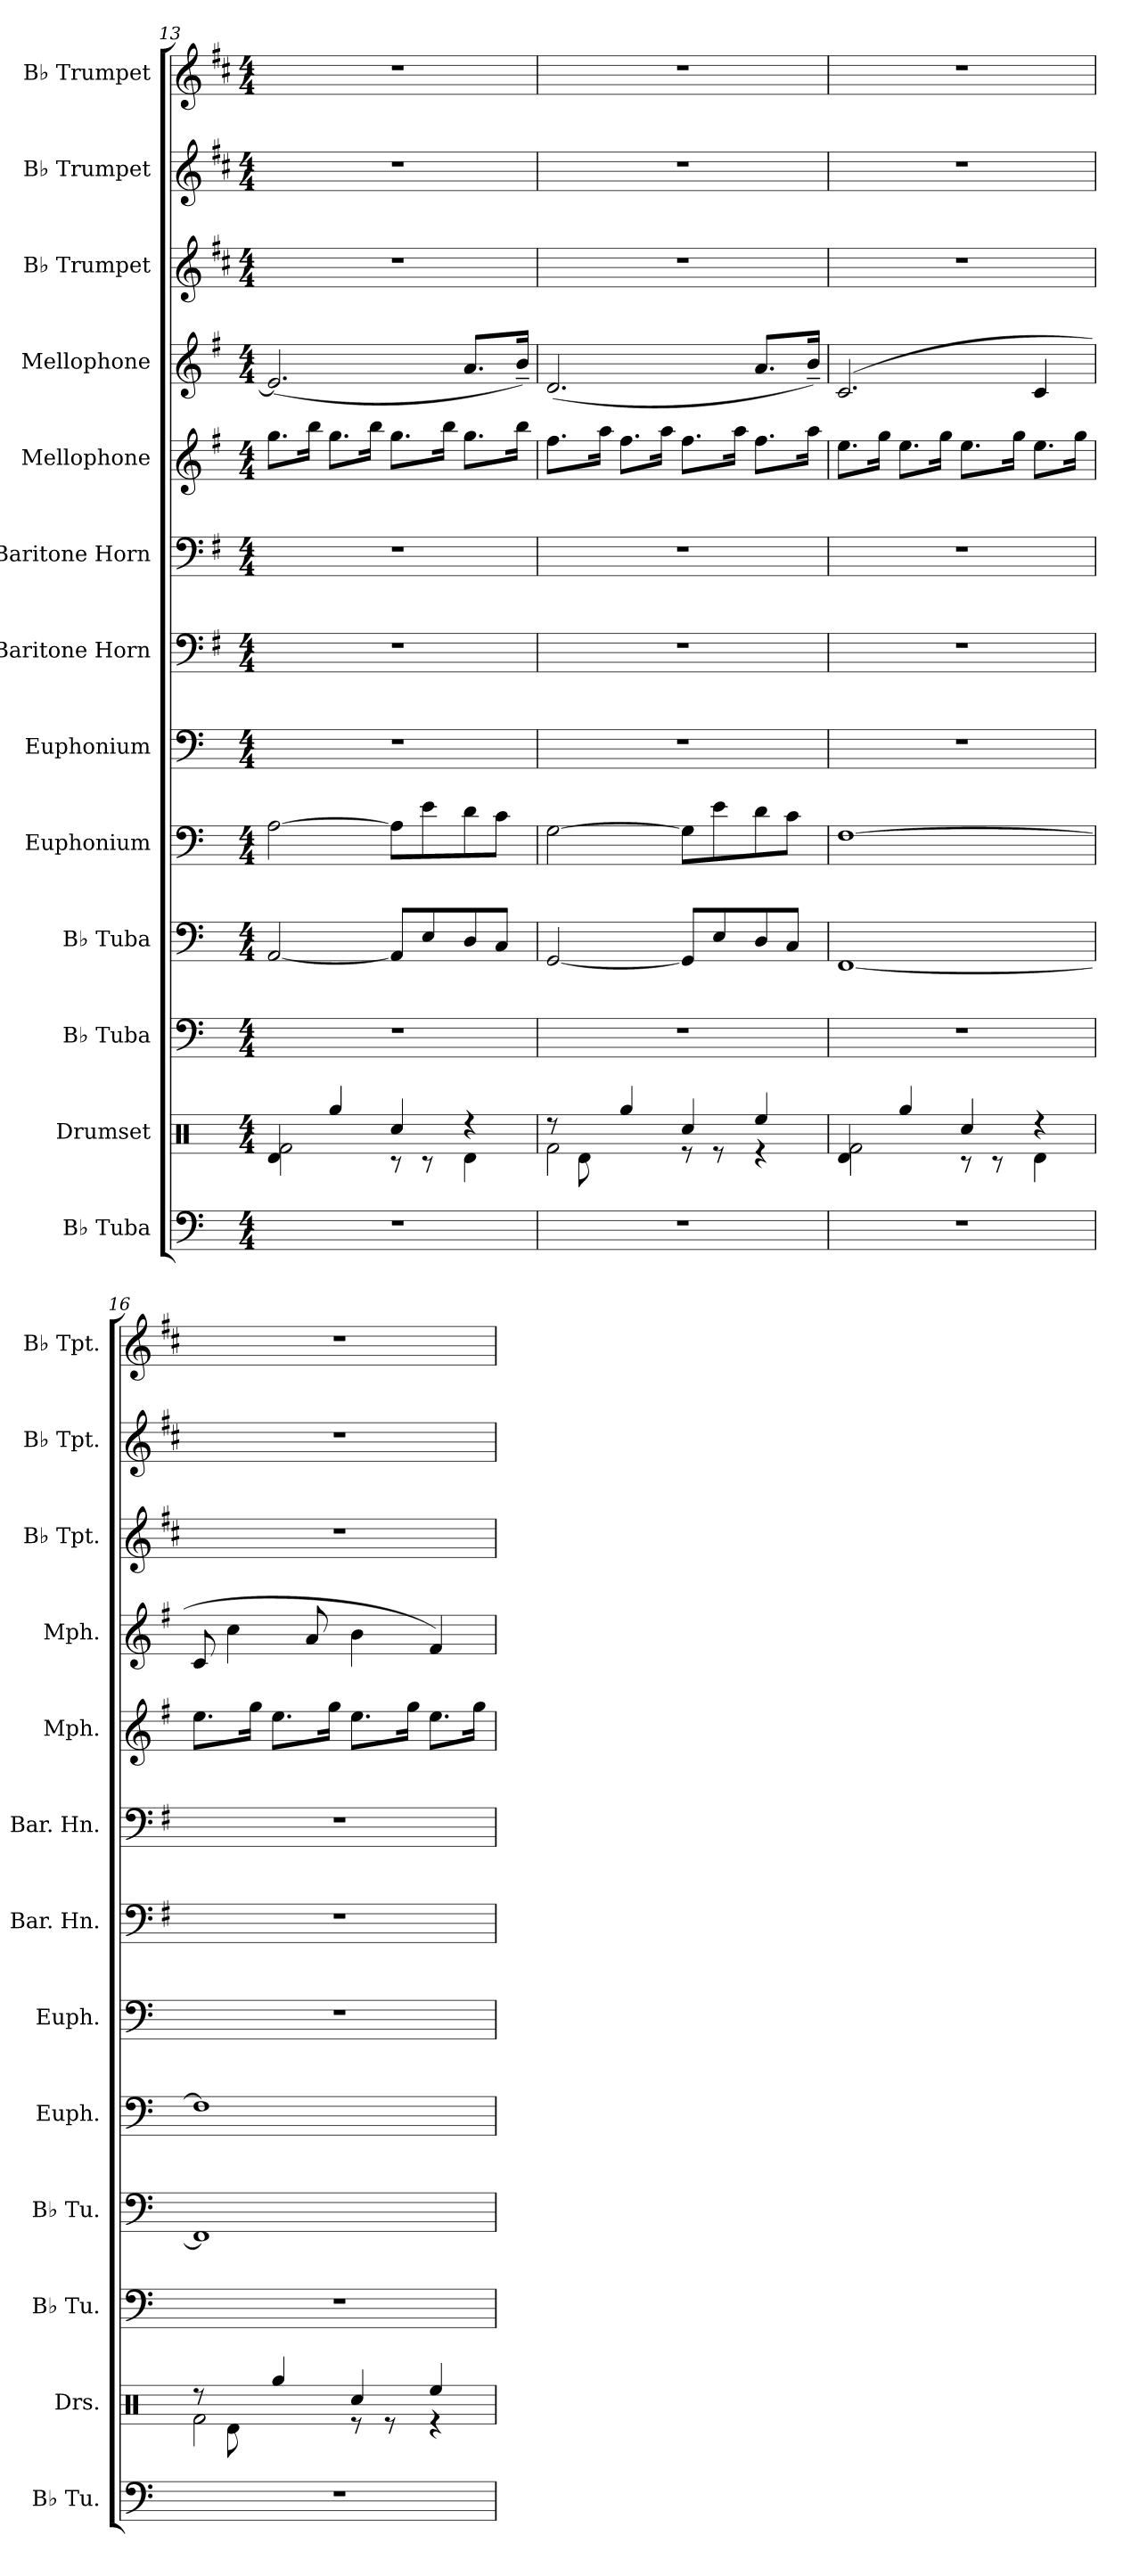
**kern	**kern	**kern	**kern	**kern	**kern	**kern	**kern	**kern	**kern	**kern	**kern	**kern
*part13	*part12	*part11	*part10	*part9	*part8	*part7	*part6	*part5	*part4	*part3	*part2	*part1
*staff13	*staff12	*staff11	*staff10	*staff9	*staff8	*staff7	*staff6	*staff5	*staff4	*staff3	*staff2	*staff1
*I"B♭ Tuba	*I"Drumset	*I"B♭ Tuba	*I"B♭ Tuba	*I"Euphonium	*I"Euphonium	*I"Baritone Horn	*I"Baritone Horn	*I"Mellophone	*I"Mellophone	*I"B♭ Trumpet	*I"B♭ Trumpet	*I"B♭ Trumpet
*I'B♭ Tu.	*I'Drs.	*I'B♭ Tu.	*I'B♭ Tu.	*I'Euph.	*I'Euph.	*I'Bar. Hn.	*I'Bar. Hn.	*I'Mph.	*I'Mph.	*I'B♭ Tpt.	*I'B♭ Tpt.	*I'B♭ Tpt.
*clefF4	*clefX	*clefF4	*clefF4	*clefF4	*clefF4	*clefF4	*clefF4	*clefG2	*clefG2	*clefG2	*clefG2	*clefG2
*	*	*	*	*	*	*ITrd4c7	*ITrd4c7	*ITrd4c7	*ITrd4c7	*ITrd1c2	*ITrd1c2	*ITrd1c2
*k[]	*k[]	*k[]	*k[]	*k[]	*k[]	*k[]	*k[]	*k[]	*k[]	*k[]	*k[]	*k[]
*M4/4	*M4/4	*M4/4	*M4/4	*M4/4	*M4/4	*M4/4	*M4/4	*M4/4	*M4/4	*M4/4	*M4/4	*M4/4
=13	=13	=13	=13	=13	=13	=13	=13	=13	=13	=13	=13	=13
*	*^	*	*	*	*	*	*	*	*	*	*	*
1r	4Rd/	2Rf\	1r	[2AA/	[2A\	1r	1r	1r	8.cc\L	(2.A/]	1r	1r	1r
.	.	.	.	.	.	.	.	.	16ee\Jk	.	.	.	.
.	4Rgg/	.	.	.	.	.	.	.	8.cc\L	.	.	.	.
.	.	.	.	.	.	.	.	.	16ee\Jk	.	.	.	.
.	4Rcc/	8r	.	8AA/L]	8A\L]	.	.	.	8.cc\L	.	.	.	.
.	.	8r	.	8E/	8e\	.	.	.	.	.	.	.	.
.	.	.	.	.	.	.	.	.	16ee\Jk	.	.	.	.
.	4r	4Rd\	.	8D/	8d\	.	.	.	8.cc\L	8.d/L	.	.	.
.	.	.	.	8C/J	8c\J	.	.	.	.	.	.	.	.
.	.	.	.	.	.	.	.	.	16ee\Jk	16e~/Jk)	.	.	.
=14	=14	=14	=14	=14	=14	=14	=14	=14	=14	=14	=14	=14	=14
1r	8r	2Rf\	1r	[2GG/	[2G\	1r	1r	1r	8.b\L	(2.G/	1r	1r	1r
.	8Rd\	.	.	.	.	.	.	.	.	.	.	.	.
.	.	.	.	.	.	.	.	.	16dd\Jk	.	.	.	.
.	4Rgg/	.	.	.	.	.	.	.	8.b\L	.	.	.	.
.	.	.	.	.	.	.	.	.	16dd\Jk	.	.	.	.
.	4Rcc/	8r	.	8GG/L]	8G\L]	.	.	.	8.b\L	.	.	.	.
.	.	8r	.	8E/	8e\	.	.	.	.	.	.	.	.
.	.	.	.	.	.	.	.	.	16dd\Jk	.	.	.	.
.	4Ree/	4r	.	8D/	8d\	.	.	.	8.b\L	8.d/L	.	.	.
.	.	.	.	8C/J	8c\J	.	.	.	.	.	.	.	.
.	.	.	.	.	.	.	.	.	16dd\Jk	16e~/Jk)	.	.	.
!!LO:PB:g=z
=15	=15	=15	=15	=15	=15	=15	=15	=15	=15	=15	=15	=15	=15
1r	4Rd/	2Rf\	1r	[1FF	[1F	1r	1r	1r	8.a\L	(2.F/	1r	1r	1r
.	.	.	.	.	.	.	.	.	16cc\Jk	.	.	.	.
.	4Rgg/	.	.	.	.	.	.	.	8.a\L	.	.	.	.
.	.	.	.	.	.	.	.	.	16cc\Jk	.	.	.	.
.	4Rcc/	8r	.	.	.	.	.	.	8.a\L	.	.	.	.
.	.	8r	.	.	.	.	.	.	.	.	.	.	.
.	.	.	.	.	.	.	.	.	16cc\Jk	.	.	.	.
.	4r	4Rd\	.	.	.	.	.	.	8.a\L	4F/	.	.	.
.	.	.	.	.	.	.	.	.	16cc\Jk	.	.	.	.
=16	=16	=16	=16	=16	=16	=16	=16	=16	=16	=16	=16	=16	=16
1r	8r	2Rf\	1r	1FF]	1F]	1r	1r	1r	8.a\L	8F/	1r	1r	1r
.	8Rd\	.	.	.	.	.	.	.	.	4f\	.	.	.
.	.	.	.	.	.	.	.	.	16cc\Jk	.	.	.	.
.	4Rgg/	.	.	.	.	.	.	.	8.a\L	.	.	.	.
.	.	.	.	.	.	.	.	.	.	8d/	.	.	.
.	.	.	.	.	.	.	.	.	16cc\Jk	.	.	.	.
.	4Rcc/	8r	.	.	.	.	.	.	8.a\L	4e\	.	.	.
.	.	8r	.	.	.	.	.	.	.	.	.	.	.
.	.	.	.	.	.	.	.	.	16cc\Jk	.	.	.	.
.	4Ree/	4r	.	.	.	.	.	.	8.a\L	4B/)	.	.	.
.	.	.	.	.	.	.	.	.	16cc\Jk	.	.	.	.
*	*v	*v	*	*	*	*	*	*	*	*	*	*	*
=	=	=	=	=	=	=	=	=	=	=	=	=
*-	*-	*-	*-	*-	*-	*-	*-	*-	*-	*-	*-	*-
